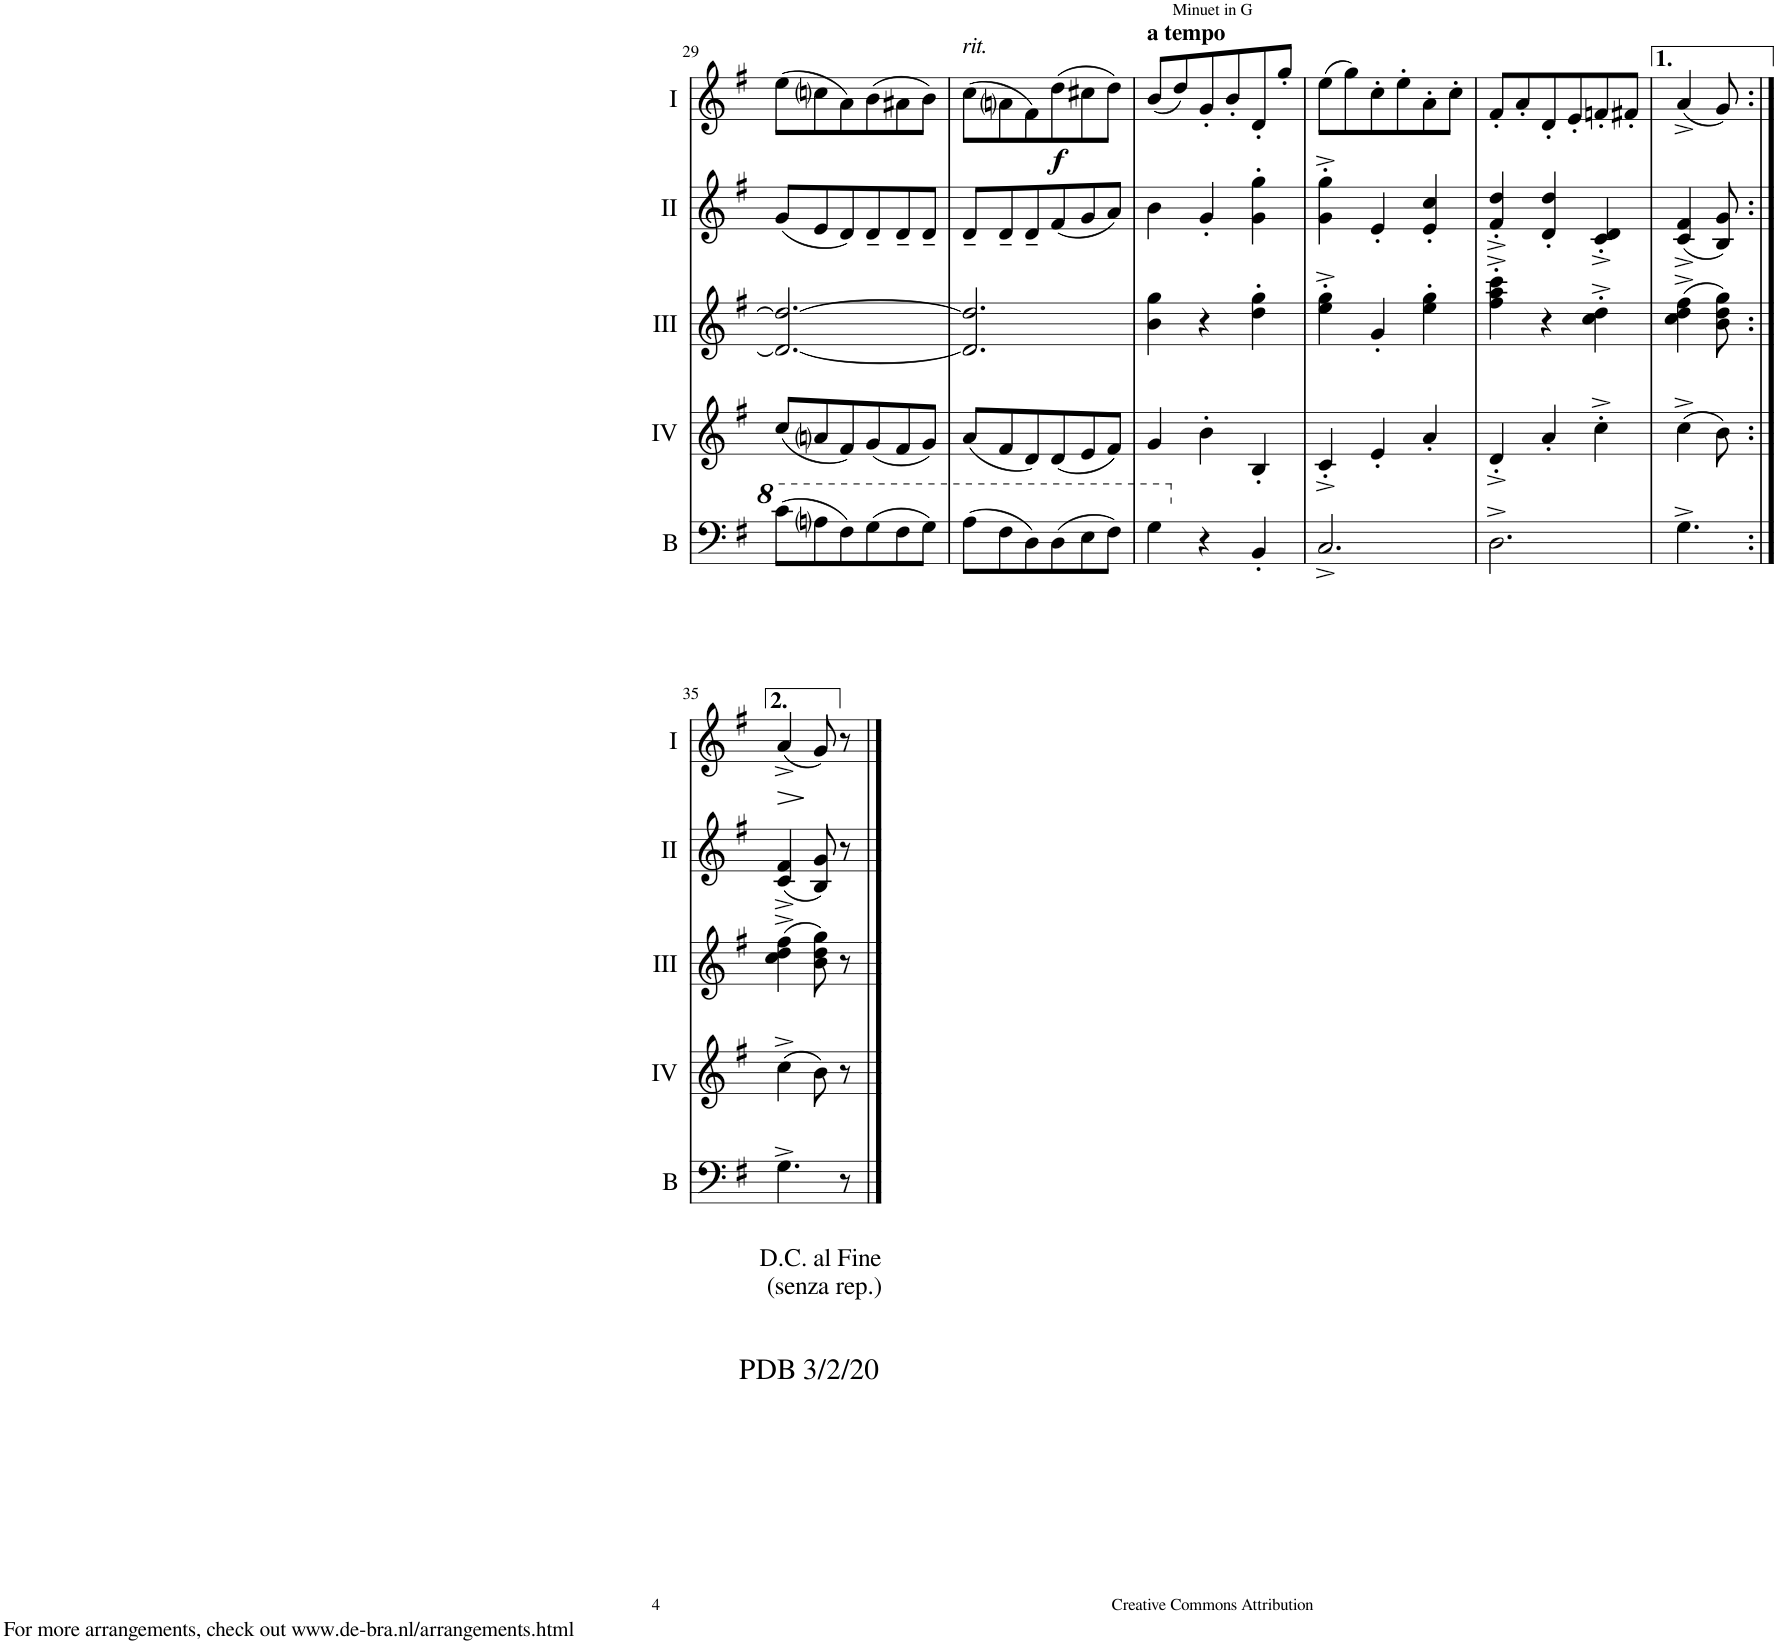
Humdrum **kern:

**kern	**kern	**kern	**kern	**kern	**dynam
*part5	*part4	*part3	*part2	*part1	*part1
*staff5	*staff4	*staff3	*staff2	*staff1	*staff1
*I"Bass	*I"Acc. 4	*I"Acc. 3	*I"Acc. 2	*I"Acc. 1	*
*I'B	*	*	*	*	*
!!LO:PB:g=z
*clefF4	*clefG2	*clefG2	*clefG2	*clefG2	*
*Trd7c12	*Trd7c12	*Trd7c12	*	*	*
*k[f#]	*k[f#]	*k[f#]	*k[f#]	*k[f#]	*
*M3/4	*M3/4	*M3/4	*M3/4	*M3/4	*
=29	=29	=29	=29	=29	=29
(8cc\L	(8cc/L	2.d/_ 2.dd/_	(8g/L	(8ee\L	.
8ani\	8ani/	.	8e/	8ccni\	.
8f#\)	8f#/)	.	8d/)	8a\)	.
(8g\	(8g/	.	8d~/	(8b\	.
8f#\	8f#/	.	8d~/	8a#X\	.
8g\J)	8g/J)	.	8d~/J	8b\J)	.
=30	=30	=30	=30	=30	=30
!	!	!	!	!LO:TX:a:i:t=rit.	!
(8a\L	(8a/L	2.d/] 2.dd/]	8d~/L	(8cc\L	.
8f#\	8f#/	.	8d~/	8ani\	.
8d\)	8d/)	.	8d~/	8f#\)	.
!	!	!	!	!	!LO:DY:b
(8d\	(8d/	.	(8f#/	(8dd\	f
8e\	8e/	.	8g/	8cc#X\	.
8f#\J)	8f#/J)	.	8a/J)	8dd\J)	.
=31	=31	=31	=31	=31	=31
!	!	!	!	!LO:TX:a:B:t=a tempo	!
4g\	4g/	4b\ 4gg\	4b\	(8b/L	.
.	.	.	.	8dd/)	.
4r	4b'\	4r	4g'/	8g'/	.
.	.	.	.	8b'/	.
4BB'/	4B'/	4dd\' 4gg\'	4g\' 4gg\'	8d'/	.
.	.	.	.	8gg'/J	.
=32	=32	=32	=32	=32	=32
2.C^/	4c'^/	4ee\'^ 4gg\'^	4g\'^ 4gg\'^	(8ee\L	.
.	.	.	.	8gg\)	.
.	4e'/	4g'/	4e'/	8cc'\	.
.	.	.	.	8ee'\	.
.	4a'/	4ee\' 4gg\'	4e/' 4cc/'	8a'\	.
.	.	.	.	8cc'\J	.
=33	=33	=33	=33	=33	=33
2.D^\	4d'^/	4ff#\'^ 4aa\'^ 4ccc\'^	4f#/'^ 4dd/'^	8f#'/L	.
.	.	.	.	8a'/	.
.	4a'/	4r	4d/' 4dd/'	8d'/	.
.	.	.	.	8e'/	.
.	4cc'^\	4cc\'^ 4dd\'^	4c/'^ 4d/'^	8fn'/	.
.	.	.	.	8f#X'/J	.
=34	=34	=34	=34	=34	=34
4.G^\	(4cc^\	(4cc\^ 4dd\^ 4ff#\^	(4c/^ 4f#/^	(4a^/	.
.	8b\)	8b\ 8dd\ 8gg\)	8B/ 8g/)	8g/)	.
!!LO:LB:g=z
=35:|!	=35:|!	=35:|!	=35:|!	=35:|!	=35:|!
!	!	!	!	!LO:TX:b:t=PDB 3/2/20	!
!	!	!	!	!LO:TX:b:t=For more arrangements, check out www.de-bra.nl/arrangements.html	!
!	!	!	!	!	!LO:HP:b
4.G^\	(4cc^\	(4cc\^ 4dd\^ 4ff#\^	(4c/^ 4f#/^	(4a^/	>
.	8b\)	8b\ 8dd\ 8gg\)	8B/ 8g/)	8g/)	]
8r	8r	8r	8r	8r	.
!	!	!	!	!LO:TX:b:t=D.C. al Fine\n(senza rep.)	!
==	==	==	==	==	==
*-	*-	*-	*-	*-	*-
